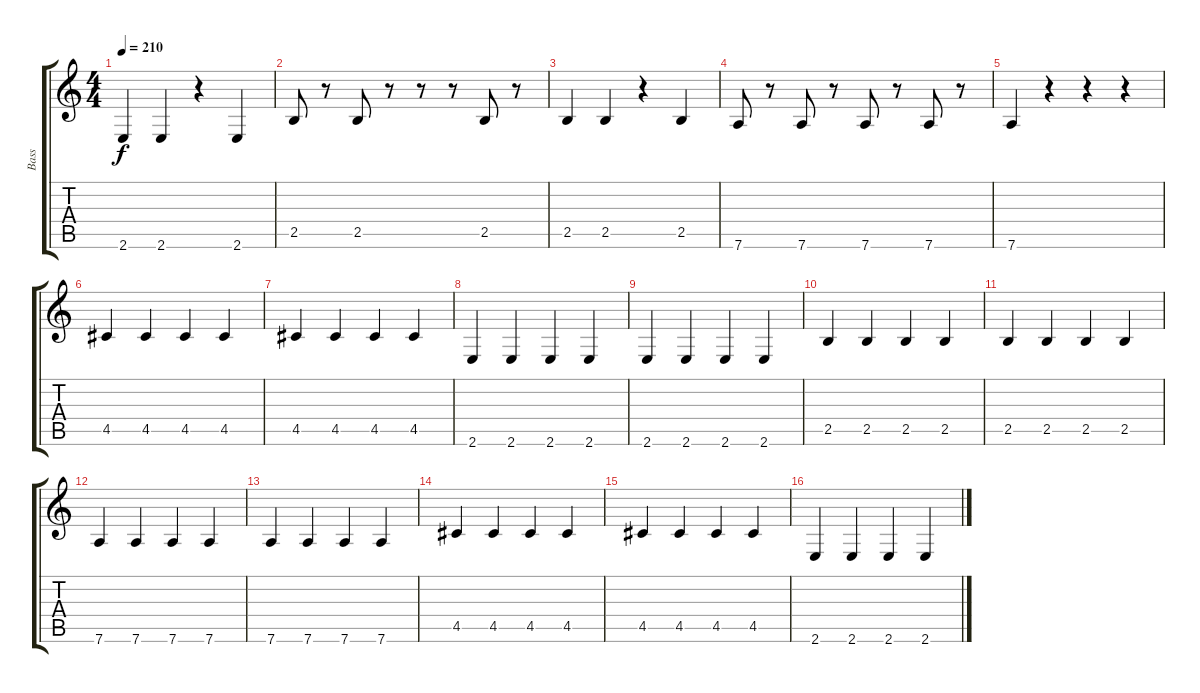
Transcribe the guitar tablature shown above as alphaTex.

\track ("Bass" "Bass") {instrument slapbass2}
\staff {score tabs}
\tuning (E4 B3 G3 D3 A2 D2) {hide}
\ts (4 4)
\tempo 210
\clef g2
\ks c
2.6.4{dy f} 2.6.4 r.4 2.6.4 |
2.5.8 r.8 2.5.8 r.8 r.8 r.8 2.5.8 r.8 |
2.5.4 2.5.4 r.4 2.5.4 |
7.6.8 r.8 7.6.8 r.8 7.6.8 r.8 7.6.8 r.8 |
7.6.4 r.4 r.4 r.4 |
4.5.4 4.5.4 4.5.4 4.5.4 |
4.5.4 4.5.4 4.5.4 4.5.4 |
2.6.4 2.6.4 2.6.4 2.6.4 |
2.6.4 2.6.4 2.6.4 2.6.4 |
2.5.4 2.5.4 2.5.4 2.5.4 |
2.5.4 2.5.4 2.5.4 2.5.4 |
7.6.4 7.6.4 7.6.4 7.6.4 |
7.6.4 7.6.4 7.6.4 7.6.4 |
4.5.4 4.5.4 4.5.4 4.5.4 |
4.5.4 4.5.4 4.5.4 4.5.4 |
2.6.4 2.6.4 2.6.4 2.6.4
